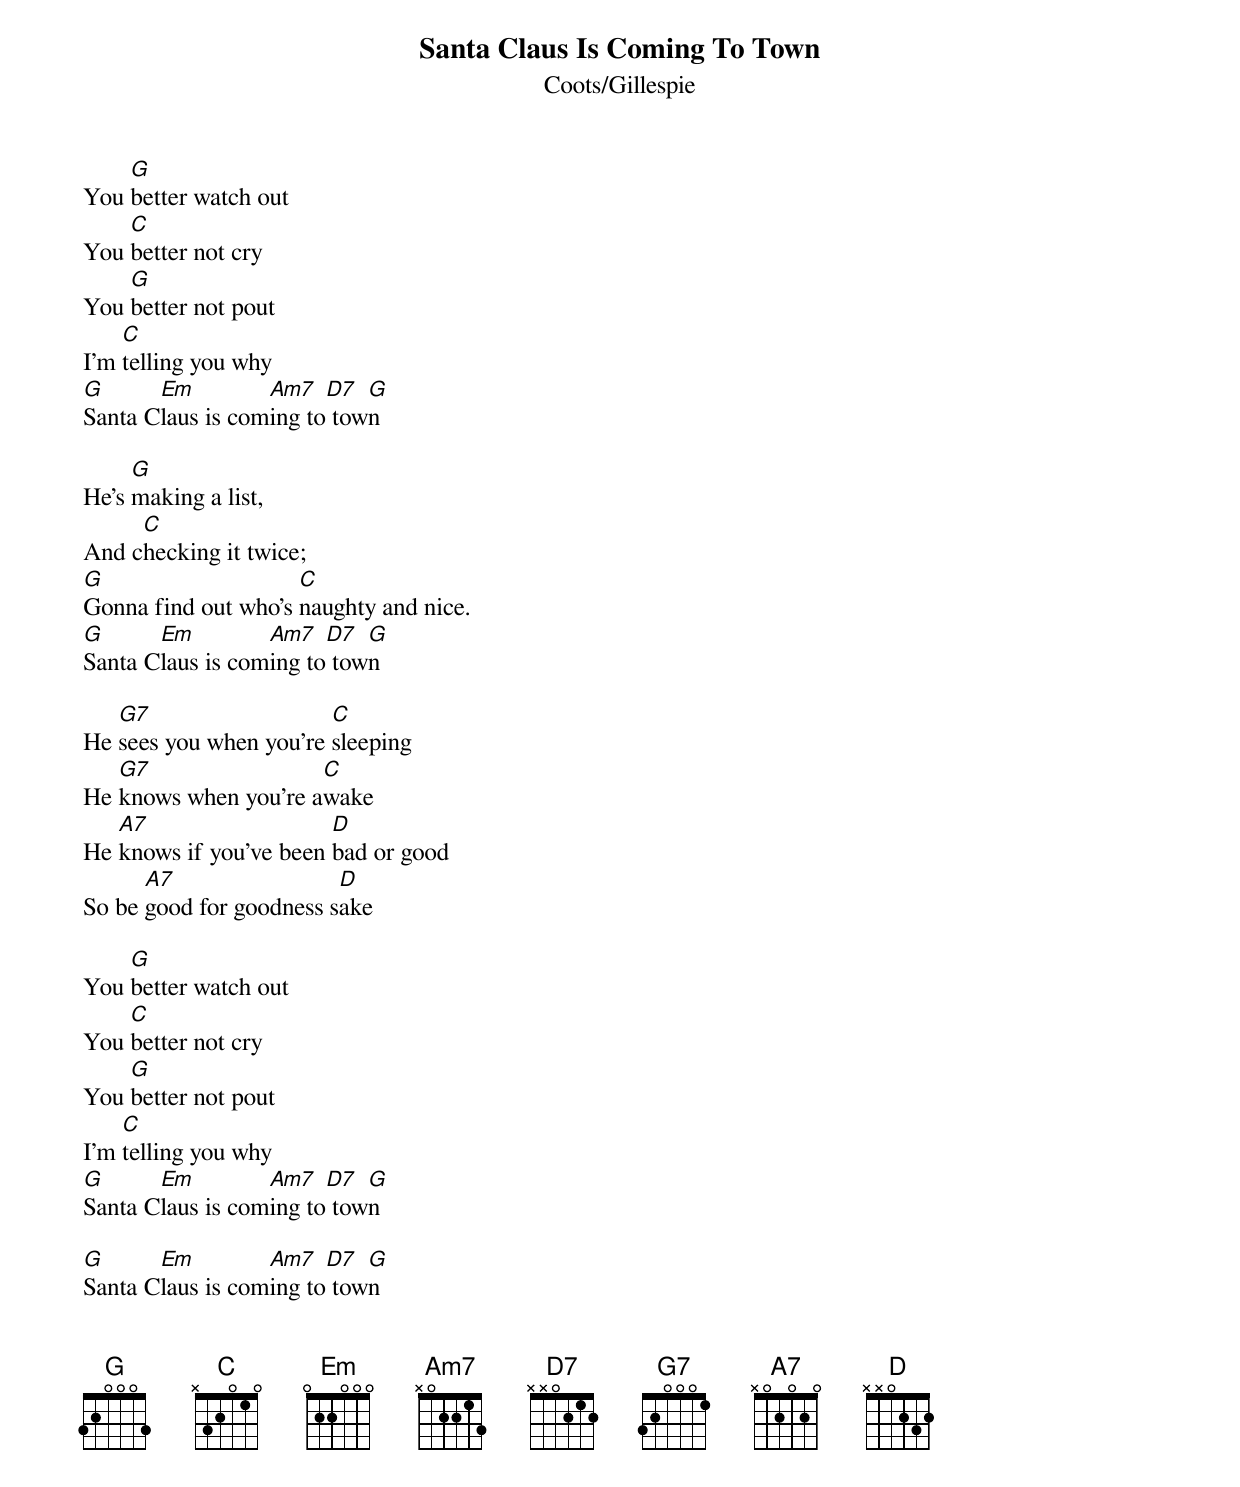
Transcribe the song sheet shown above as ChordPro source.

{title: Santa Claus Is Coming To Town}
{subtitle: Coots/Gillespie}

You [G]better watch out
You [C]better not cry
You [G]better not pout
I'm [C]telling you why
[G]Santa C[Em]laus is com[Am7]ing to[D7] tow[G]n

He's [G]making a list,
And c[C]hecking it twice;
[G]Gonna find out who's [C]naughty and nice.
[G]Santa C[Em]laus is com[Am7]ing to[D7] tow[G]n

He [G7]sees you when you're [C]sleeping
He [G7]knows when you're a[C]wake
He [A7]knows if you've been [D]bad or good
So be [A7]good for goodness s[D]ake

You [G]better watch out
You [C]better not cry
You [G]better not pout
I'm [C]telling you why
[G]Santa C[Em]laus is com[Am7]ing to[D7] tow[G]n

[G]Santa C[Em]laus is com[Am7]ing to[D7] tow[G]n

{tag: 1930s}

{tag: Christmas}
